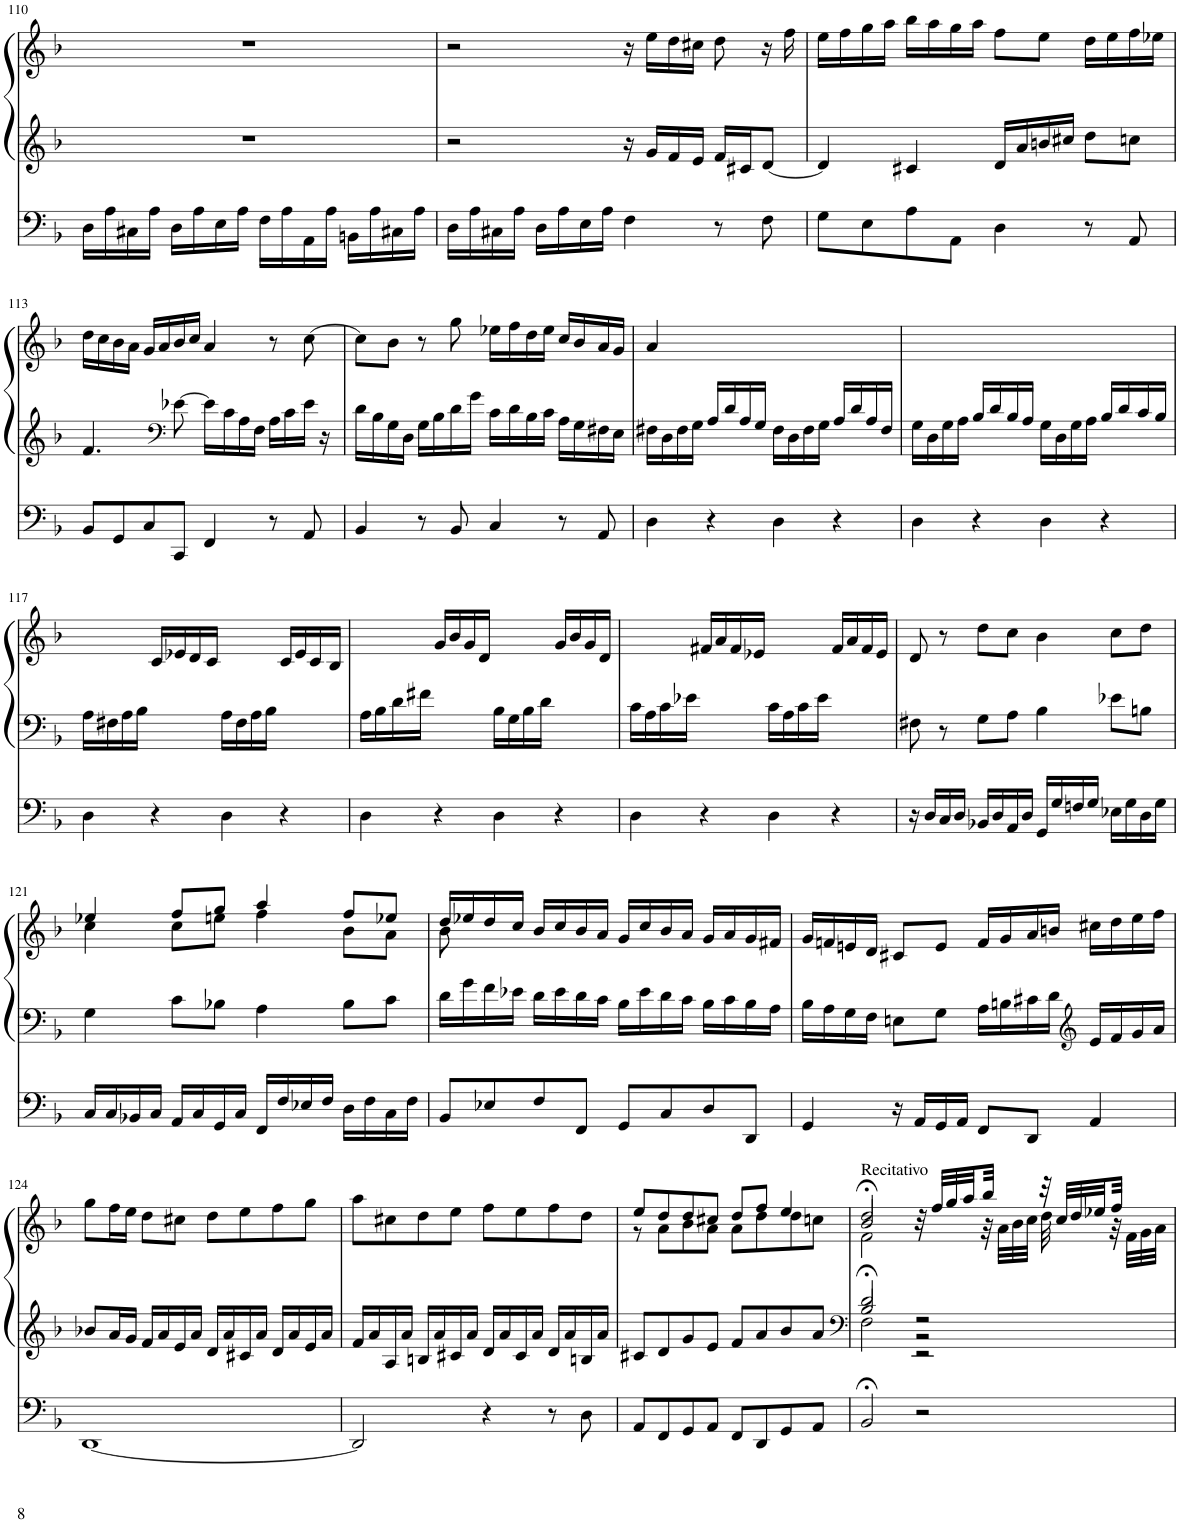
**kern	**kern	**kern
*part2	*part1	*part1
*staff3	*staff2	*staff1
*I"Organ	*I"Organ	*
!!LO:PB:g=z
*clefF4	*clefG2	*clefG2
*k[b-]	*k[b-]	*k[b-]
*M4/4	*M4/4	*M4/4
=110	=110	=110
16D\LL	1r	1r
16A\	.	.
16C#X\	.	.
16A\JJ	.	.
16D\LL	.	.
16A\	.	.
16E\	.	.
16A\JJ	.	.
16F\LL	.	.
16A\	.	.
16AA\	.	.
16A\JJ	.	.
16BBn\LL	.	.
16A\	.	.
16C#X\	.	.
16A\JJ	.	.
=111	=111	=111
16D\LL	2r	2r
16A\	.	.
16C#X\	.	.
16A\JJ	.	.
16D\LL	.	.
16A\	.	.
16E\	.	.
16A\JJ	.	.
4F\	16r	16r
.	16g/LL	16ee\LL
.	16f/	16dd\
.	16e/JJ	16cc#X\JJ
8r	16f/LL	8dd\
.	16c#X/J	.
8F\	[8d/J	16r
.	.	16ff\
=112	=112	=112
8G\L	4d/]	16ee\LL
.	.	16ff\
8E\	.	16gg\
.	.	16aa\JJ
8A\	4c#X/	16bb-\LL
.	.	16aa\
8AA\J	.	16gg\
.	.	16aa\JJ
4D\	16d/LL	8ff\L
.	16a/	.
.	16bn/	8ee\J
.	16cc#X/JJ	.
8r	8dd\L	16dd\LL
.	.	16ee\
8AA/	8ccn\J	16ff\
.	.	16ee-X\JJ
!!LO:LB:g=z
=113	=113	=113
8BB-/L	4.f/	16dd\LL
.	.	16cc\
8GG/	.	16b-\
.	.	16a\JJ
8C/	.	16g/LL
.	.	16a/
*	*clefF4	*
8CC/J	[8e-X\	16b-/
.	.	16cc/JJ
4FF/	16e-\LL]	4a/
.	16c\	.
.	16A\	.
.	16F\JJ	.
8r	16A\LL	8r
.	16c\	.
8AA/	16e-\JJ	[8cc\
.	16r	.
=114	=114	=114
4BB-/	16d\LL	8cc\L]
.	16B-\	.
.	16G\	8b-\J
.	16D\JJ	.
8r	16G\LL	8r
.	16B-\	.
8BB-/	16d\	8gg\
.	16g\JJ	.
4C/	16c\LL	16ee-X\LL
.	16d\	16ff\
.	16B-\	16dd\
.	16c\JJ	16ee-\JJ
8r	16A\LL	16cc/LL
.	16G\	16b-/
8AA/	16F#X\	16a/
.	16E\JJ	16g/JJ
=115	=115	=115
4D\	16F#X\LL	4a/
.	16D\	.
.	16F#\	.
.	16G\JJ	.
4r	16A/LL	4ryy
.	16d/	.
.	16A/	.
.	16G/JJ	.
4D\	16F#\LL	2ryy
.	16D\	.
.	16F#\	.
.	16G\JJ	.
4r	16A/LL	.
.	16d/	.
.	16A/	.
.	16F#/JJ	.
=116	=116	=116
4D\	16G\LL	1ryy
.	16D\	.
.	16G\	.
.	16A\JJ	.
4r	16B-/LL	.
.	16d/	.
.	16B-/	.
.	16A/JJ	.
4D\	16G\LL	.
.	16D\	.
.	16G\	.
.	16A\JJ	.
4r	16B-/LL	.
.	16d/	.
.	16c/	.
.	16B-/JJ	.
!!LO:LB:g=z
=117	=117	=117
4D\	16A\LL	4ryy
.	16F#X\	.
.	16A\	.
.	16B-\JJ	.
4r	4ryy	16c/LL
.	.	16e-X/
.	.	16d/
.	.	16c/JJ
4D\	16A\LL	4ryy
.	16F#\	.
.	16A\	.
.	16B-\JJ	.
4r	4ryy	16c/LL
.	.	16e-/
.	.	16c/
.	.	16B-/JJ
=118	=118	=118
4D\	16A\LL	4ryy
.	16B-\	.
.	16d\	.
.	16f#X\JJ	.
4r	4ryy	16g/LL
.	.	16b-/
.	.	16g/
.	.	16d/JJ
4D\	16B-\LL	4ryy
.	16G\	.
.	16B-\	.
.	16d\JJ	.
4r	4ryy	16g/LL
.	.	16b-/
.	.	16g/
.	.	16d/JJ
=119	=119	=119
4D\	16c\LL	4ryy
.	16A\	.
.	16c\	.
.	16e-X\JJ	.
4r	4ryy	16f#X/LL
.	.	16a/
.	.	16f#/
.	.	16e-X/JJ
4D\	16c\LL	4ryy
.	16A\	.
.	16c\	.
.	16e-\JJ	.
4r	4ryy	16f#/LL
.	.	16a/
.	.	16f#/
.	.	16e-/JJ
=120	=120	=120
16r	8F#X\	8d/
16D/LL	.	.
16C/	8r	8r
16D/JJ	.	.
16BB-X/LL	8G\L	8dd\L
16D/	.	.
16AA/	8A\J	8cc\J
16D/JJ	.	.
16GG/LL	4B-\	4b-\
16G/	.	.
16Fn/	.	.
16G/JJ	.	.
16E-X\LL	8e-X\L	8cc\L
16G\	.	.
16D\	8Bn\J	8dd\J
16G\JJ	.	.
!!LO:LB:g=z
=121	=121	=121
*	*	*^
16C/LL	4G\	4ee-X/	4cc\
16C/	.	.	.
16BB-X/	.	.	.
16C/JJ	.	.	.
16AA/LL	8c\L	8ff/L	8cc\L
16C/	.	.	.
16GG/	8B-X\J	8gg/J	8een\J
16C/JJ	.	.	.
16FF/LL	4A\	4aa/	4ff\
16F/	.	.	.
16E-X/	.	.	.
16F/JJ	.	.	.
16D\LL	8B-\L	8ff/L	8b-\L
16F\	.	.	.
16C\	8c\J	8ee-X/J	8a\J
16F\JJ	.	.	.
=122	=122	=122	=122
8BB-/L	16d\LL	16dd/LL	8b-\
.	16g\	16ee-X/	.
8E-X/	16f\	16dd/	2..ryy
.	16e-X\JJ	16cc/JJ	.
8F/	16d\LL	16b-/LL	.
.	16e-\	16cc/	.
8FF/J	16d\	16b-/	.
.	16c\JJ	16a/JJ	.
8GG/L	16B-\LL	16g/LL	.
.	16e-\	16cc/	.
8C/	16d\	16b-/	.
.	16c\JJ	16a/JJ	.
8D/	16B-\LL	16g/LL	.
.	16c\	16a/	.
8DD/J	16B-\	16g/	.
.	16A\JJ	16f#X/JJ	.
*	*	*v	*v
=123	=123	=123
4GG/	16B-\LL	16g/LL
.	16A\	16fn/
.	16G\	16en/
.	16F\JJ	16d/JJ
16r	8En\L	8c#X/L
16AA/LL	.	.
16GG/	8G\J	8e/J
16AA/JJ	.	.
8FF/L	16A\LL	16f/LL
.	16Bn\	16g/
8DD/J	16c#X\	16a/
.	16d\JJ	16bn/JJ
*	*clefG2	*
4AA/	16e/LL	16cc#X\LL
.	16f/	16dd\
.	16g/	16ee\
.	16a/JJ	16ff\JJ
!!LO:LB:g=z
=124	=124	=124
[1DD	8b-X/L	8gg\L
.	16a/L	16ff\L
.	16g/JJ	16ee\JJ
.	16f/LL	8dd\L
.	16a/	.
.	16e/	8cc#X\J
.	16a/JJ	.
.	16d/LL	8dd\L
.	16a/	.
.	16c#X/	8ee\
.	16a/JJ	.
.	16d/LL	8ff\
.	16a/	.
.	16e/	8gg\J
.	16a/JJ	.
=125	=125	=125
2DD/]	16f/LL	8aa\L
.	16a/	.
.	16A/	8cc#X\
.	16a/JJ	.
.	16Bn/LL	8dd\
.	16a/	.
.	16c#X/	8ee\J
.	16a/JJ	.
4r	16d/LL	8ff\L
.	16a/	.
.	16c#/	8ee\
.	16a/JJ	.
8r	16d/LL	8ff\
.	16a/	.
8D\	16Bn/	8dd\J
.	16a/JJ	.
=126	=126	=126
*	*	*^
8AA/L	8c#X/L	8ee/L	8r
8FF/	8d/	8dd/	8a\L
8GG/	8g/	8dd/	8b-\
8AA/J	8e/J	8cc#X/J	8a\J
8FF/L	8f/L	8dd/L	8a\L
8DD/	8a/	8ff/J	8dd\
8GG/	8b-/	4ee/	8dd\
8AA/J	8a/J	.	8ccn\J
*	*	*v	*v
=127	=127	=127
*	*clefF4	*
*	*^	*^
*	*	*^	*	*^
!	!	!	!	!LO:TX:a:t=Recitativo	!	!
2BB-;</	2d;</	2B-/	2F\	2dd;</	2f\	2b-/
2r	2r	2r	2r	32r	8ryy	2ryy
.	.	.	.	32ff/LLL	.	.
.	.	.	.	32gg/	.	.
.	.	.	.	32aa/	.	.
.	.	.	.	32bb-/JJJ	32r	.
.	.	.	.	16.ryy	32a\LLL	.
.	.	.	.	.	32b-\	.
.	.	.	.	.	32cc\JJJ	.
.	.	.	.	32r	32dd\	.
.	.	.	.	32cc/LLL	16.ryy	.
.	.	.	.	32dd/	.	.
.	.	.	.	32ee-X/	.	.
.	.	.	.	32ff/JJJ	32r	.
.	.	.	.	16.ryy	32f\LLL	.
.	.	.	.	.	32g\	.
.	.	.	.	.	32a\JJJ	.
*	*v	*v	*v	*	*	*
*	*	*v	*v	*v
=	=	=
*-	*-	*-
